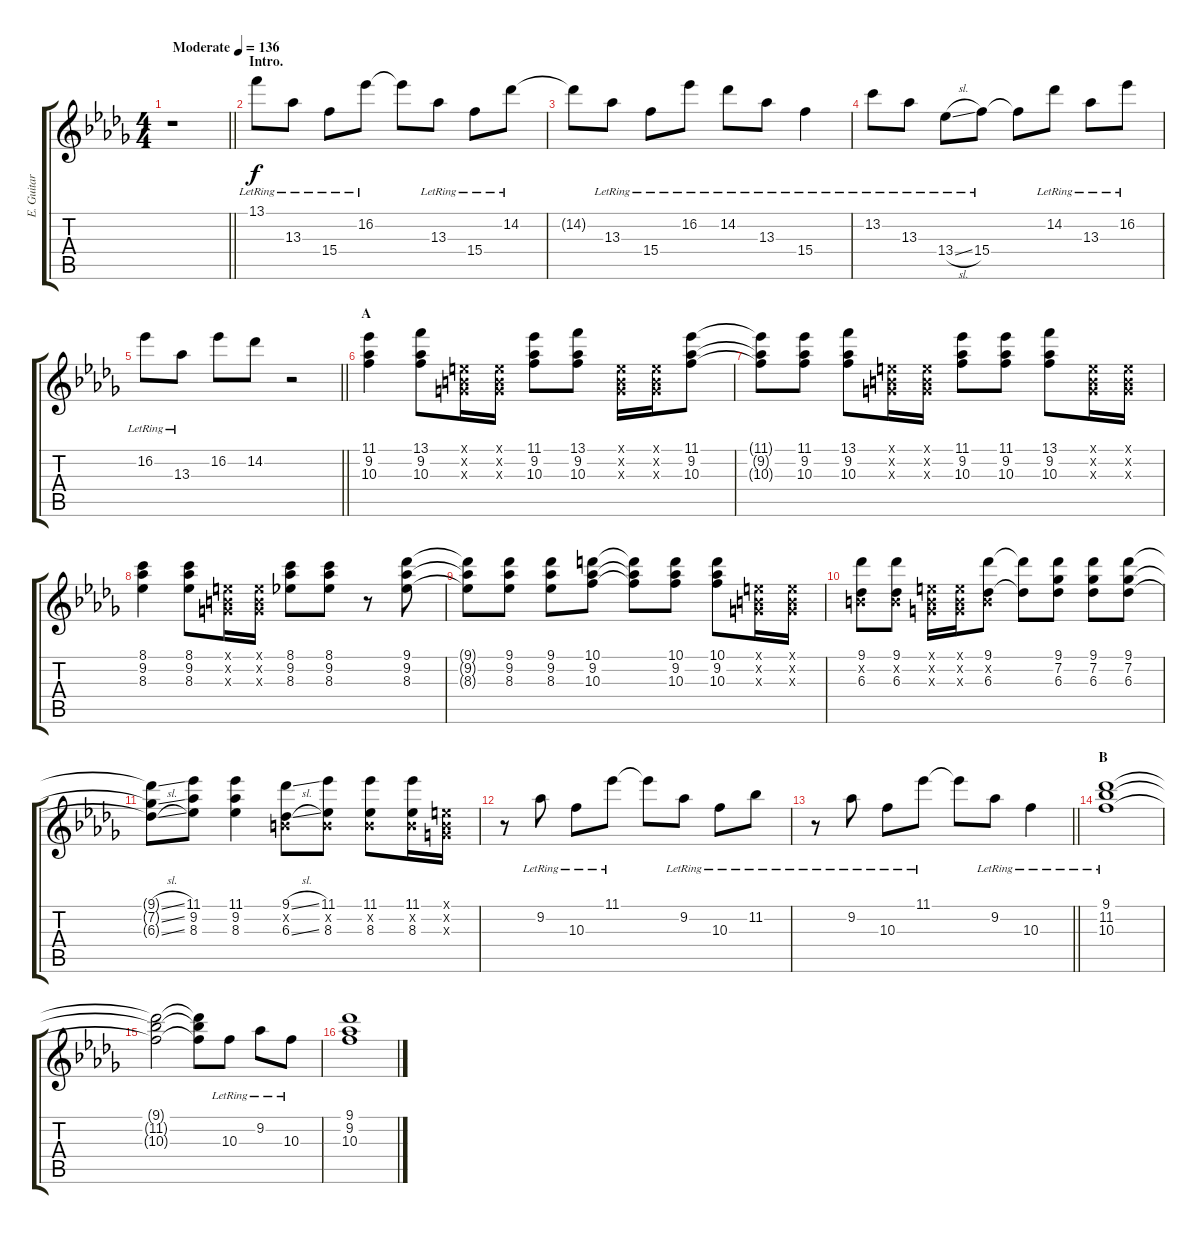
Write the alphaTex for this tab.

\track ("E. Guitar I" "E. Guitar ") {instrument electricguitarclean}
\staff {score tabs}
\tuning (E4 B3 G3 D3 A2 E2) {hide}
\ts (4 4)
\tempo (136 "Moderate")
\clef g2
\barLineRight lightlight
\ks db
r.1{dy f instrument electricguitarclean} |
\section ("" "Intro.")
13.1{lr}.8 13.3{lr}.8 15.4{lr}.8 16.2{lr}.8 16.2{t}.8 13.3{lr}.8 15.4{lr}.8 14.2{lr}.8 |
14.2{t}.8 13.3{lr}.8 15.4{lr}.8 16.2{lr}.8 14.2{lr}.8 13.3{lr}.8 15.4{lr}.4 |
13.2{lr}.8 13.3{lr}.8 13.4{sl lr}.8 15.4{lr}.8 15.4{t}.8 14.2{lr}.8 13.3{lr}.8 16.2{lr}.8 |
\barLineRight lightlight
16.2{lr}.8 13.3{lr}.8 16.2.8 14.2.8 r.2 |
\section ("" "A")
(11.1 9.2 10.3).4 (13.1 9.2 10.3).8 (0.1{x} 0.2{x} 0.3{x}).16 (0.1{x} 0.2{x} 0.3{x}).16 (11.1 9.2 10.3).8 (13.1 9.2 10.3).8 (0.1{x} 0.2{x} 0.3{x}).16 (0.1{x} 0.2{x} 0.3{x}).16 (11.1 9.2 10.3).8 |
(11.1{t} 9.2{t} 10.3{t}).8 (11.1 9.2 10.3).8 (13.1 9.2 10.3).8 (0.1{x} 0.2{x} 0.3{x}).16 (0.1{x} 0.2{x} 0.3{x}).16 (11.1 9.2 10.3).8 (11.1 9.2 10.3).8 (13.1 9.2 10.3).8 (0.1{x} 0.2{x} 0.3{x}).16 (0.1{x} 0.2{x} 0.3{x}).16 |
(8.1 9.2 8.3).4 (8.1 9.2 8.3).8 (0.1{x} 0.2{x} 0.3{x}).16 (0.1{x} 0.2{x} 0.3{x}).16 (8.1 9.2 8.3).8 (8.1 9.2 8.3).8 r.8 (9.1 9.2 8.3).8 |
(9.1{t} 9.2{t} 8.3{t}).8 (9.1 9.2 8.3).8 (9.1 9.2 8.3).8 (10.1 9.2 10.3).8 (10.1{t} 9.2{t} 10.3{t}).8 (10.1 9.2 10.3).8 (10.1 9.2 10.3).8 (0.1{x} 0.2{x} 0.3{x}).16 (0.1{x} 0.2{x} 0.3{x}).16 |
(9.1 0.2{x} 6.3).8 (9.1 0.2{x} 6.3).8 (0.1{x} 0.2{x} 0.3{x}).16 (0.1{x} 0.2{x} 0.3{x}).16 (9.1 0.2{x} 6.3).8 (9.1{t} 6.3{t}).8 (9.1 7.2 6.3).8 (9.1 7.2 6.3).8 (9.1 7.2 6.3).8 |
(9.1{sl t} 7.2{sl t} 6.3{sl t}).8 (11.1 9.2 8.3).8 (11.1 9.2 8.3).4 (9.1{sl} 0.2{x} 6.3{sl}).8 (11.1 0.2{x} 8.3).8 (11.1 0.2{x} 8.3).8 (11.1 0.2{x} 8.3).16 (0.1{x} 0.2{x} 0.3{x}).16 |
r.8 9.2{lr}.8 10.3{lr}.8 11.1{lr}.8 11.1{t}.8 9.2{lr}.8 10.3{lr}.8 11.2{lr}.8 |
\barLineRight lightlight
r.8 9.2{lr}.8 10.3{lr}.8 11.1{lr}.8 11.1{t}.8 9.2{lr}.8 10.3{lr}.4 |
\section ("" "B")
(9.1{lr} 11.2{lr} 10.3{lr}).1 |
(9.1{t} 11.2{t} 10.3{t}).2 (9.1{t} 11.2{t} 10.3{t}).8 10.3{lr}.8 9.2{lr}.8 10.3{lr}.8 |
(9.1 9.2 10.3).1
